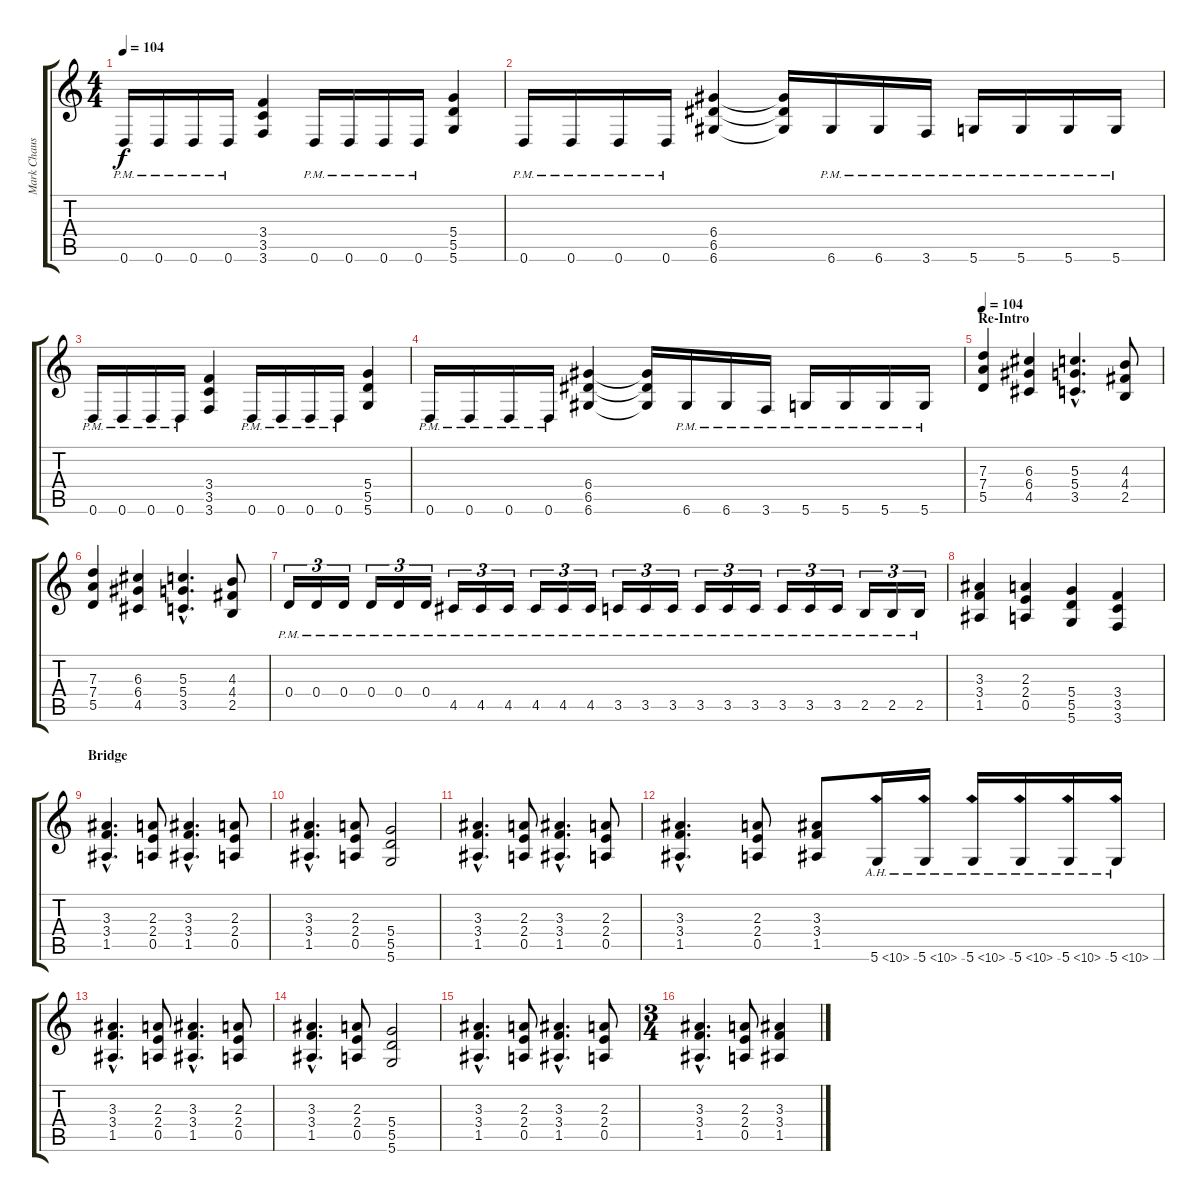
\track ("Mark Chaussee" "Mark Chaus") {instrument distortionguitar}
\staff {score tabs}
\tuning (E4 B3 G3 D3 A2 D2) {hide}
\ts (4 4)
\tempo 104
\clef g2
\ks c
0.6{pm}.16{dy f} 0.6{pm}.16 0.6{pm}.16 0.6{pm}.16 (3.4 3.5 3.6).4 0.6{pm}.16 0.6{pm}.16 0.6{pm}.16 0.6{pm}.16 (5.4 5.5 5.6).4 |
0.6{pm}.16 0.6{pm}.16 0.6{pm}.16 0.6{pm}.16 (6.4 6.5 6.6).4 (6.4{t} 6.5{t} 6.6{t}).16 6.6{pm}.16 6.6{pm}.16 3.6{pm}.16 5.6{pm}.16 5.6{pm}.16 5.6{pm}.16 5.6{pm}.16 |
0.6{pm}.16 0.6{pm}.16 0.6{pm}.16 0.6{pm}.16 (3.4 3.5 3.6).4 0.6{pm}.16 0.6{pm}.16 0.6{pm}.16 0.6{pm}.16 (5.4 5.5 5.6).4 |
0.6{pm}.16 0.6{pm}.16 0.6{pm}.16 0.6{pm}.16 (6.4 6.5 6.6).4 (6.4{t} 6.5{t} 6.6{t}).16 6.6{pm}.16 6.6{pm}.16 3.6{pm}.16 5.6{pm}.16 5.6{pm}.16 5.6{pm}.16 5.6{pm}.16 |
\section ("" "Re-Intro")
\tempo 104
(7.3 7.4 5.5).4{volume 13 balance 8 instrument distortionguitar} (6.3 6.4 4.5).4 (5.3{hac} 5.4{hac} 3.5{hac}).4{d} (4.3 4.4 2.5).8 |
(7.3 7.4 5.5).4 (6.3 6.4 4.5).4 (5.3{hac} 5.4{hac} 3.5{hac}).4{d} (4.3 4.4 2.5).8 |
0.4{pm}.16{tu (3 2)} 0.4{pm}.16{tu (3 2)} 0.4{pm}.16{tu (3 2)} 0.4{pm}.16{tu (3 2)} 0.4{pm}.16{tu (3 2)} 0.4{pm}.16{tu (3 2)} 4.5{pm}.16{tu (3 2)} 4.5{pm}.16{tu (3 2)} 4.5{pm}.16{tu (3 2)} 4.5{pm}.16{tu (3 2)} 4.5{pm}.16{tu (3 2)} 4.5{pm}.16{tu (3 2)} 3.5{pm}.16{tu (3 2)} 3.5{pm}.16{tu (3 2)} 3.5{pm}.16{tu (3 2)} 3.5{pm}.16{tu (3 2)} 3.5{pm}.16{tu (3 2)} 3.5{pm}.16{tu (3 2)} 3.5{pm}.16{tu (3 2)} 3.5{pm}.16{tu (3 2)} 3.5{pm}.16{tu (3 2)} 2.5{pm}.16{tu (3 2)} 2.5{pm}.16{tu (3 2)} 2.5{pm}.16{tu (3 2)} |
(3.3 3.4 1.5).4 (2.3 2.4 0.5).4 (5.4 5.5 5.6).4 (3.4 3.5 3.6).4 |
\section ("" "Bridge")
(3.3{hac} 3.4{hac} 1.5{hac}).4{d} (2.3 2.4 0.5).8 (3.3{hac} 3.4{hac} 1.5{hac}).4{d} (2.3 2.4 0.5).8 |
(3.3{hac} 3.4{hac} 1.5{hac}).4{d} (2.3 2.4 0.5).8 (5.4 5.5 5.6).2 |
(3.3{hac} 3.4{hac} 1.5{hac}).4{d} (2.3 2.4 0.5).8 (3.3{hac} 3.4{hac} 1.5{hac}).4{d} (2.3 2.4 0.5).8 |
(3.3{hac} 3.4{hac} 1.5{hac}).4{d} (2.3 2.4 0.5).8 (3.3 3.4 1.5).8 5.6{ah 5}.16 5.6{ah 5}.16 5.6{ah 5}.16 5.6{ah 5}.16 5.6{ah 5}.16 5.6{ah 5}.16 |
(3.3{hac} 3.4{hac} 1.5{hac}).4{d} (2.3 2.4 0.5).8 (3.3{hac} 3.4{hac} 1.5{hac}).4{d} (2.3 2.4 0.5).8 |
(3.3{hac} 3.4{hac} 1.5{hac}).4{d} (2.3 2.4 0.5).8 (5.4 5.5 5.6).2 |
(3.3{hac} 3.4{hac} 1.5{hac}).4{d} (2.3 2.4 0.5).8 (3.3{hac} 3.4{hac} 1.5{hac}).4{d} (2.3 2.4 0.5).8 |
\ts (3 4)
(3.3{hac} 3.4{hac} 1.5{hac}).4{d} (2.3 2.4 0.5).8 (3.3 3.4 1.5).4
